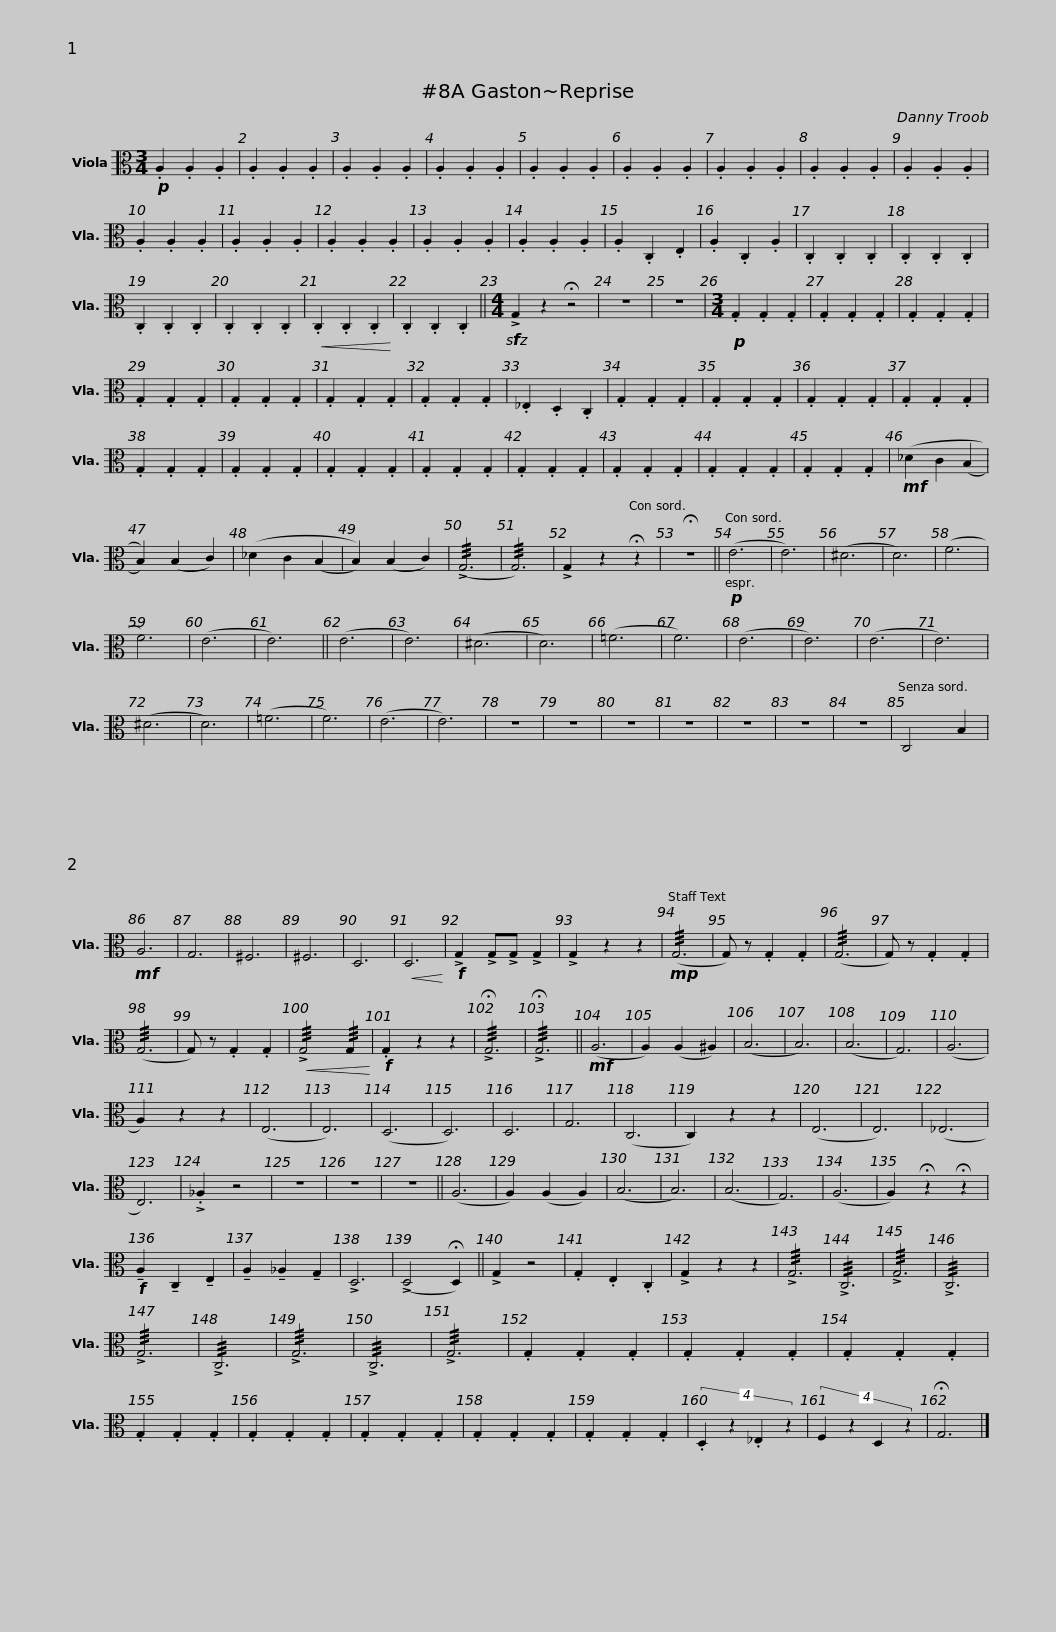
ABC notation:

X:1
L:1/8
M:3/4
I:linebreak $
K:C
V:1 alto
V:1
!p! .A,2 .A,2 .A,2 | .A,2 .A,2 .A,2 | .A,2 .A,2 .A,2 | .A,2 .A,2 .A,2 | .A,2 .A,2 .A,2 | %5
 .A,2 .A,2 .A,2 | .A,2 .A,2 .A,2 | .A,2 .A,2 .A,2 | .A,2 .A,2 .A,2 | .A,2 .A,2 .A,2 | %10
 .A,2 .A,2 .A,2 | .A,2 .A,2 .A,2 | .A,2 .A,2 .A,2 |$ .A,2 .A,2 .A,2 | .A,2 .C,2 .E,2 | %15
 .A,2 .C,2 .A,2 | .C,2 .C,2 .C,2 | .C,2 .C,2 .C,2 | .C,2 .C,2 .C,2 | .C,2 .C,2 .C,2 | %20
!<(! .C,2 .C,2 .C,2!<)! | .C,2 .C,2 .C,2 ||[M:4/4]!sfz! !>!G,2 z2 !fermata!z4 | z8 | z8 |$ %25
[M:3/4]!p! .G,2 .G,2 .G,2 | .G,2 .G,2 .G,2 | .G,2 .G,2 .G,2 | .G,2 .G,2 .G,2 | .G,2 .G,2 .G,2 | %30
 .G,2 .G,2 .G,2 | .G,2 .G,2 .G,2 | ._E,2 .D,2 .C,2 | .G,2 .G,2 .G,2 | .G,2 .G,2 .G,2 | %35
 .G,2 .G,2 .G,2 | .G,2 .G,2 .G,2 | .G,2 .G,2 .G,2 |$ .G,2 .G,2 .G,2 | .G,2 .G,2 .G,2 | %40
 .G,2 .G,2 .G,2 | .G,2 .G,2 .G,2 | .G,2 .G,2 .G,2 | .G,2 .G,2 .G,2 | .G,2 .G,2 .G,2 | %45
!mf! (_D2 C2 (B,2 | B,2)) (B,2 C2) | (_D2 C2 (B,2 | B,2)) (B,2 C2) | (!///!!>!G,6 | %50
 !///!G,6) | !>!G,2 z2 !fermata!z2 |$ !fermata!z6 ||!p! (E6 | E6) | %55
 (^D6 | D6) | (F6 | F6) | (E6 | %60
 E6) || (E6 | E6) | (^D6 | D6) | %65
 (=F6 | F6) | (E6 | E6) | (E6 | %70
 E6) |$ (^D6 | D6) | (=F6 | F6) | %75
 (E6 | E6) | z6 | z6 | z6 | %80
 z6 | z6 | z6 | z6 | C,4 B,2 | %85
!mf! A,6 | G,6 | ^F,6 | ^F,6 | D,6 |$ %90
!<(! D,6!<)! |!f! !>!G,2 !>!G,!>!G, !>!G,2 | !>!G,2 z2 z2 |!mp! (!///!G,6 | G,) z .G,2 .G,2 | %95
 (!///!G,6 | G,) z .G,2 .G,2 | (!///!G,6 | G,) z .G,2 .G,2 |!<(! !///!!>!G,4 !///!G,2!<)! | %100
!f! .G,2 z2 z2 | !///!!>!!fermata!G,6 | !///!!>!!fermata!G,6 ||!mf! (A,6 |$ A,2) (A,2 ^A,2) | %105
 (B,6 | B,6) | (B,6 | G,6) | (A,6 | %110
 A,2) z2 z2 | (E,6 | E,6) | (D,6 | D,6) | %115
 D,6 | G,6 | (C,6 | C,2) z2 z2 | (E,6 | %120
 E,6) |$ (_E,6 | E,6) | !>!._A,2 z4 | z6 | %125
 z6 | z6 || (A,6 | A,2) (A,2 A,2) | (B,6 | %130
 B,6) | (B,6 | G,6) | (A,6 | A,2) !fermata!z2 !fermata!z2 | %135
!f! !tenuto!A,2 !tenuto!C,2 !tenuto!E,2 | !tenuto!A,2 !tenuto!_A,2 !tenuto!G,2 |$ !>!D,6 | (!>!D,4 !fermata!D,2) || !>!G,2 z4 | %140
 .G,2 .E,2 .C,2 | !>!G,2 z2 z2 | !///!!>!G,6 | !///!!>!C,6 | !///!!>!G,6 | %145
 !///!!>!C,6 | !///!!>!G,6 | !///!!>!C,6 | !///!!>!G,6 | !///!!>!C,6 | %150
 !///!!>!G,6 | .G,2 .G,2 .G,2 | .G,2 .G,2 .G,2 | .G,2 .G,2 .G,2 |$ .G,2 .G,2 .G,2 | %155
 .G,2 .G,2 .G,2 | .G,2 .G,2 .G,2 | .G,2 .G,2 .G,2 | .G,2 .G,2 .G,2 | (4:3:4.D,2 z2 ._E,2 z2 | %160
 (4:3:4F,2 z2 D,2 z2 | !fermata!G,6 |] %162
